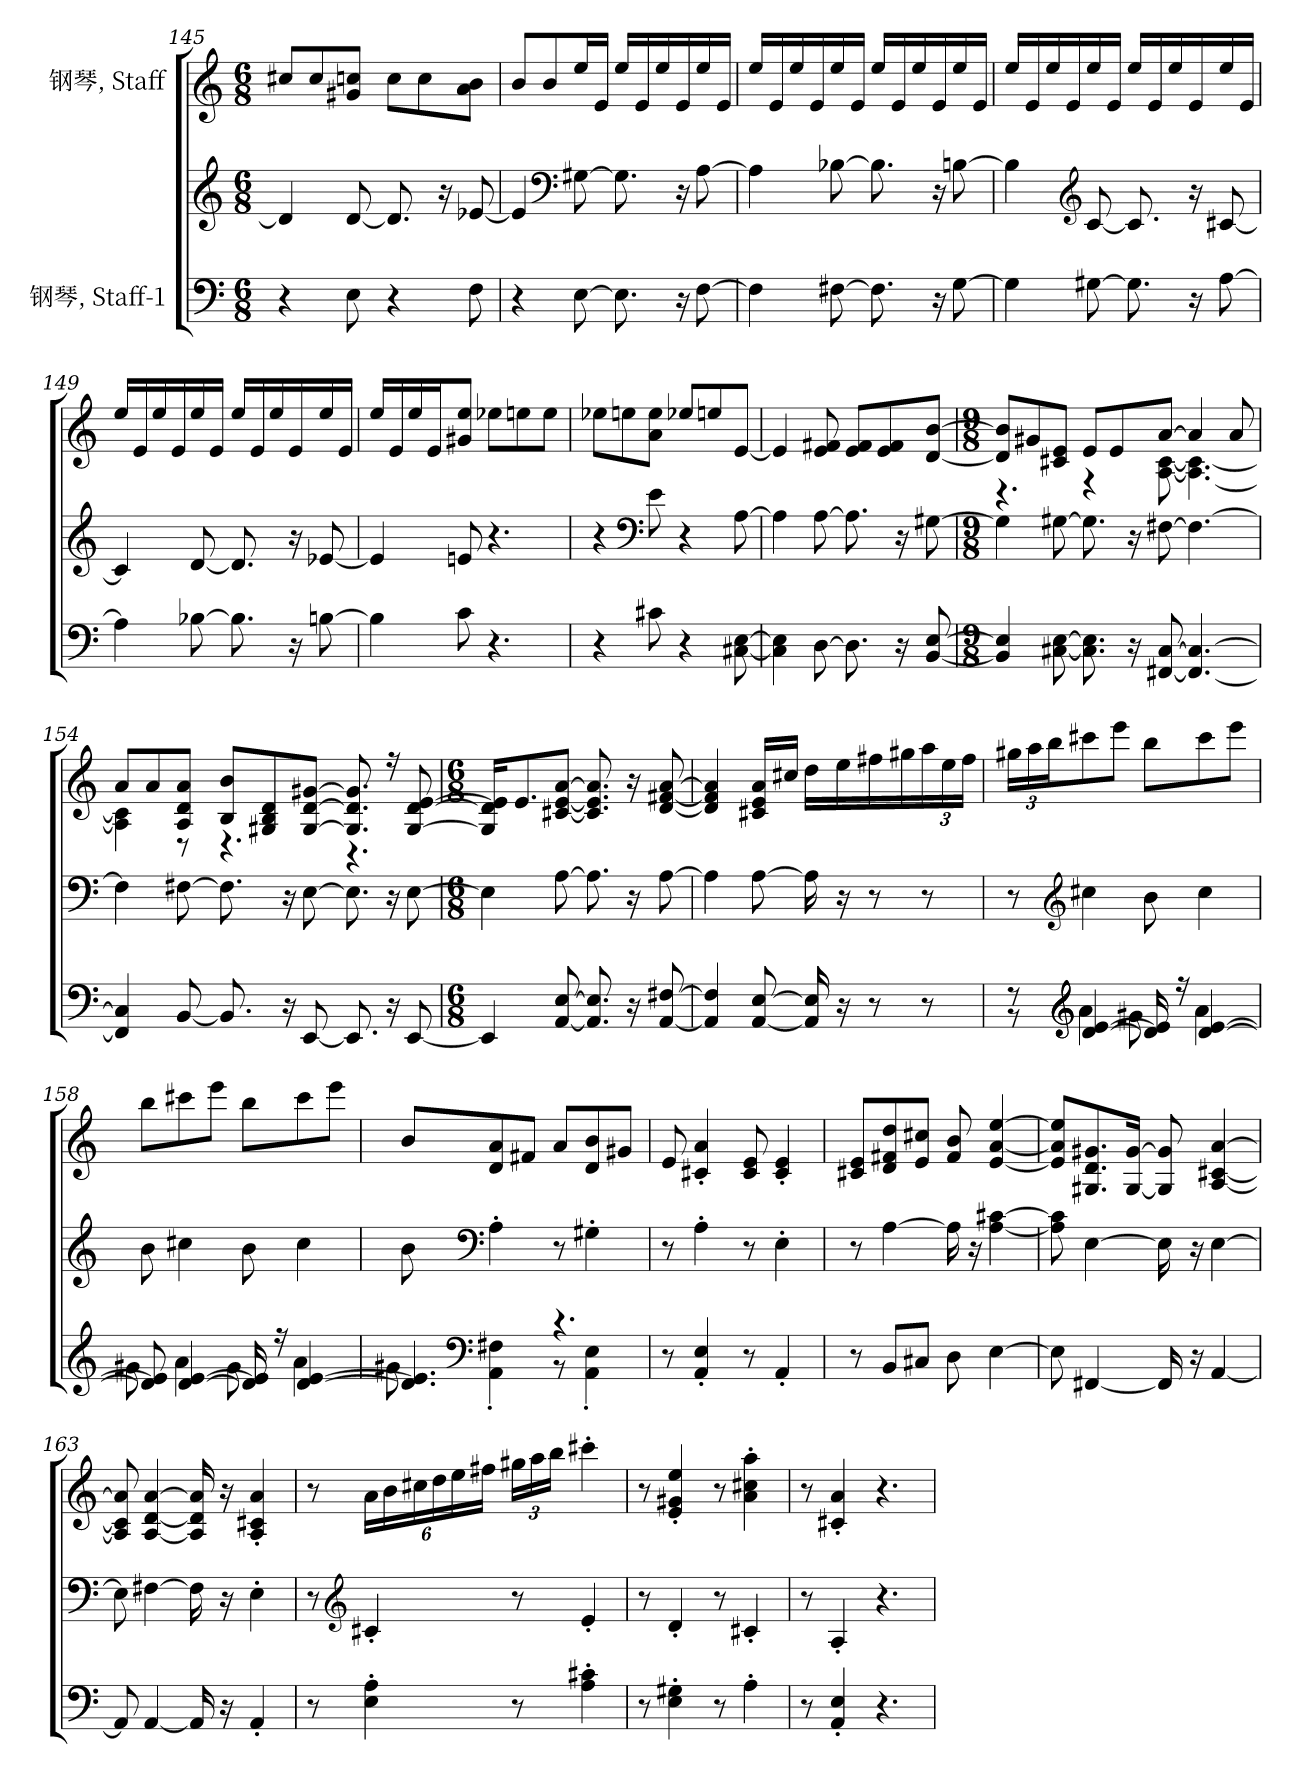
**kern	**kern	**kern
*part2	*part2	*part1
*staff3	*staff2	*staff1
*I"钢琴, Staff-1	*	*I"钢琴, Staff
*clefF4	*clefG2	*clefG2
*k[]	*k[]	*k[]
*M6/8	*M6/8	*M6/8
=145	=145	=145
4r	4d/]	8cc#X/L
.	.	8cc#/
8E\	[8d/	8g#X/ 8ccn/J
4r	8.d/]	8cc\L
.	.	8cc\
.	16r	.
8F\	[8e-X/	8a\ 8b\J
=146	=146	=146
4r	4e-/]	8b/L
.	.	8b/
*	*clefF4	*
[8E\	[8G#X\	16ee/L
.	.	16e/JJ
8.E\]	8.G#\]	16ee/LL
.	.	16e/
.	.	16ee/
16r	16r	16e/
[8F\	[8A\	16ee/
.	.	16e/JJ
!!LO:LB:g=z
=147	=147	=147
4F\]	4A\]	16ee/LL
.	.	16e/
.	.	16ee/
.	.	16e/
[8F#X\	[8B-X\	16ee/
.	.	16e/JJ
8.F#\]	8.B-\]	16ee/LL
.	.	16e/
.	.	16ee/
16r	16r	16e/
[8G\	[8Bn\	16ee/
.	.	16e/JJ
=148	=148	=148
4G\]	4B\]	16ee/LL
.	.	16e/
.	.	16ee/
.	.	16e/
*	*clefG2	*
[8G#X\	[8c/	16ee/
.	.	16e/JJ
8.G#\]	8.c/]	16ee/LL
.	.	16e/
.	.	16ee/
16r	16r	16e/
[8A\	[8c#X/	16ee/
.	.	16e/JJ
=149	=149	=149
4A\]	4c#/]	16ee/LL
.	.	16e/
.	.	16ee/
.	.	16e/
[8B-X\	[8d/	16ee/
.	.	16e/JJ
8.B-\]	8.d/]	16ee/LL
.	.	16e/
.	.	16ee/
16r	16r	16e/
[8Bn\	[8e-X/	16ee/
.	.	16e/JJ
!!LO:PB:g=z
=150	=150	=150
4B\]	4e-/]	16ee/LL
.	.	16e/
.	.	16ee/
.	.	16e/J
8c\	8en/	8g#X/ 8ee/J
4.r	4.r	8ee-X\L
.	.	8een\
.	.	8ee\J
=151	=151	=151
4r	4r	8ee-X\L
.	.	8een\
*	*clefF4	*
8c#X\	8e\	8a\ 8ee\J
4r	4r	8ee-X/L
.	.	8een/
[8C#X\ [8E\	[8A\	[8e/J
=152	=152	=152
4C#\] 4E\]	4A\]	4e/]
[8D\	[8A\	8e/ 8f#X/
8.D\]	8.A\]	8e/ 8f#/L
.	.	8e/ 8f#/
16r	16r	.
[8BB/ [8E/	[8G#X\	[8d/ [8b/J
!!LO:LB:g=z
=153	=153	=153
*M9/8	*M9/8	*M9/8
*	*	*^
4BB/] 4E/]	4G#\]	8d/] 8b/]L	4.r
.	.	8g#X/	.
[8C#X\ [8E\	[8G#X\	8c#X/ 8e/J	.
8.C#\] 8.E\]	8.G#\]	8e/L	4r
.	.	8e/	.
16r	16r	.	.
[8FF#X/ [8C#/	[8F#X\	[8a/J	[8A\ [8c#\
4.FF#/_ 4.C#/_	4.F#\_	4a/]	4.A\_ 4.c#\_
.	.	8a/	.
=154	=154	=154	=154
4FF#/] 4C#/]	4F#\]	8a/L	4A\] 4c#\]
.	.	8a/	.
[8BB/	[8F#X\	8A/ 8d/ 8a/J	8r
8.BB/]	8.F#\]	8B/ 8b/L	4.r
.	.	8G#X/ 8B/ 8d/	.
16r	16r	.	.
[8EE/	[8E\	[8G#/ [8d/ [8g#X/J	.
8.EE/]	8.E\]	8.G#/] 8.d/] 8.g#/]	4.r
16r	16r	16r	.
[8EE/	[8E\	[8G#/ [8d/ [8e/	.
*	*	*v	*v
=155	=155	=155
*M6/8	*M6/8	*M6/8
4EE/]	4E\]	16G#/] 16d/] 16e/]KL
.	.	8.e/
[8AA/ [8E/	[8A\	[8c#X/ [8e/ [8a/J
8.AA/] 8.E/]	8.A\]	8.c#/] 8.e/] 8.a/]
16r	16r	16r
[8AA/ [8F#X/	[8A\	[8d/ [8f#X/ [8a/
!!LO:LB:g=z
=156	=156	=156
4AA/] 4F#/]	4A\]	4d/] 4f#/] 4a/]
[8AA/ [8E/	[8A\	16c#X/ 16e/ 16a/LL
.	.	16cc#X/JJ
16AA/] 16E/]	16A\]	16dd\LL
16r	16r	16ee\
8r	8r	16ff#X\
.	.	16gg#X\
*	*	*Xbrackettup
8r	8r	24aa\
.	.	24ee\
.	.	24ff#\JJ
=157	=157	=157
*^	*	*
8r	8r	8r	24gg#X\LL
.	.	.	24aa\
.	.	.	24bb\J
*clefG2	*	*clefG2	*
[4d/ [4e/	4a\	4cc#X\	8ccc#X\
.	.	.	8eee\J
16d/] 16e/]	8g#X\	8b\	8bb\L
16r	.	.	.
[4d/ [4e/	4a\	4cc#\	8ccc#\
.	.	.	8eee\J
=158	=158	=158	=158
8d/] 8e/]	8g#X\	8b\	8bb\L
[4d/ [4e/	4a\	4cc#X\	8ccc#X\
.	.	.	8eee\J
16d/] 16e/]	8g#\	8b\	8bb\L
16r	.	.	.
[4d/ [4e/	4a\	4cc#\	8ccc#\
.	.	.	8eee\J
!!LO:LB:g=z
=159	=159	=159	=159
4.d/] 4.e/]	8g#X\	8b\	8b/L
*clefF4	*	*clefF4	*
.	4AA\' 4F#X\'	4A'\	8d/ 8a/
.	.	.	8f#X/J
4.r	8r	8r	8a/L
.	4AA\' 4E\'	4G#X'\	8d/ 8b/
.	.	.	8g#X/J
*v	*v	*	*
=160	=160	=160
8r	8r	8e/
4AA/' 4E/'	4A'\	4c#X/' 4a/'
8r	8r	8c#/ 8e/
4AA'/	4E'\	4c#/' 4e/'
=161	=161	=161
8r	8r	8c#X/ 8e/L
8BB/L	[4A\	8d/ 8f#X/ 8dd/
8C#X/J	.	8e/ 8cc#X/J
8D\	16A\]	8f#/ 8b/
.	16r	.
[4E\	[4A\ [4c#X\	[4e/ [4a/ [4ee/
=162	=162	=162
8E\]	8A\] 8c#\]	8e/] 8a/] 8ee/]L
[4FF#X/	[4E\	8.G#X/ 8.d/ 8.g#X/
.	.	[16G#/ [16g#/Jk
16FF#/]	16E\]	8G#/] 8g#/]
16r	16r	.
[4AA/	[4E\	[4A/ [4c#X/ [4a/
!!LO:PB:g=z
=163	=163	=163
8AA/]	8E\]	8A/] 8c#/] 8a/]
[4AA/	[4F#X\	[4A/ [4d/ [4a/
16AA/]	16F#\]	16A/] 16d/] 16a/]
16r	16r	16r
4AA'/	4E'\	4A/' 4c#X/' 4a/'
=164	=164	=164
8r	8r	8r
*	*clefG2	*
4E\' 4A\'	4c#X'/	24a\LL
.	.	24b\
.	.	24cc#X\
.	.	24dd\
.	.	24ee\
.	.	24ff#X\JJ
8r	8r	24gg#X\LL
.	.	24aa\
.	.	24bb\JJ
4A\' 4c#X\'	4e'/	4ccc#X'\
=165	=165	=165
8r	8r	8r
4E\' 4G#X\'	4d'/	4e/' 4g#X/' 4ee/'
8r	8r	8r
4A'\	4c#X'/	4a\' 4cc#X\' 4aa\'
=166	=166	=166
8r	8r	8r
4AA/' 4E/'	4A'/	4c#X/' 4a/'
4.r	4.r	4.r
=	=	=
*-	*-	*-
